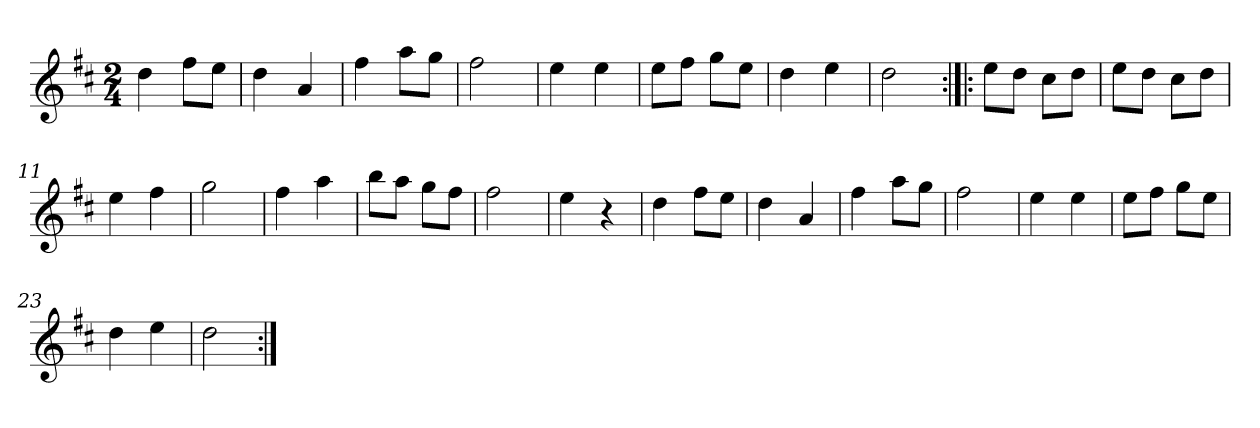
**kern
*part1
*staff1
*clefG2
*k[f#c#]
*D:
*M2/4
*MM120
=1
4dd
8ff#\L
8ee\J
=2
4dd
4a
=3
4ff#
8aa\L
8gg\J
=4
2ff#
=5
4ee
4ee
=6
8ee\L
8ff#\J
8gg\L
8ee\J
=7
4dd
4ee
=8
2dd
=9:|!|:
8ee\L
8dd\J
8cc#\L
8dd\J
=10
8ee\L
8dd\J
8cc#\L
8dd\J
=11
4ee
4ff#
=12
2gg
=13
4ff#
4aa
=14
8bb\L
8aa\J
8gg\L
8ff#\J
=15
2ff#
=16
4ee
4r
=17
4dd
8ff#\L
8ee\J
=18
4dd
4a
=19
4ff#
8aa\L
8gg\J
=20
2ff#
=21
4ee
4ee
=22
8ee\L
8ff#\J
8gg\L
8ee\J
=23
4dd
4ee
=24
2dd
=:|!
*-
